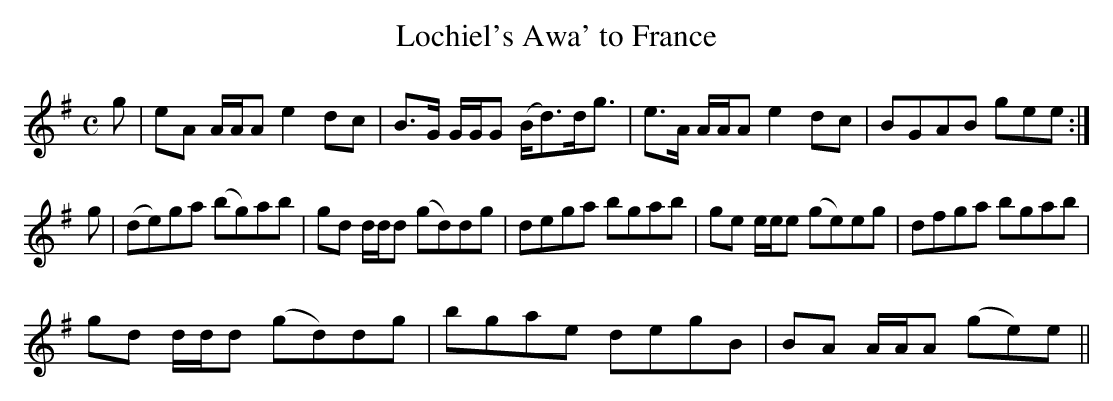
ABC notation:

X:1
T:Lochiel's Awa' to France
M:C
L:1/8
K:A Dorian
g|eA A/A/A e2 dc|B>G G/G/G (B<d)d<g|e>A A/A/A e2 dc|BGAB gee:|
g|(de)ga (bg)ab|gd d/d/d (gd)dg|dega bgab|ge e/e/e (ge)eg|dfga bgab|
gd d/d/d (gd)dg|bgae degB|BA A/A/A (ge)e||
